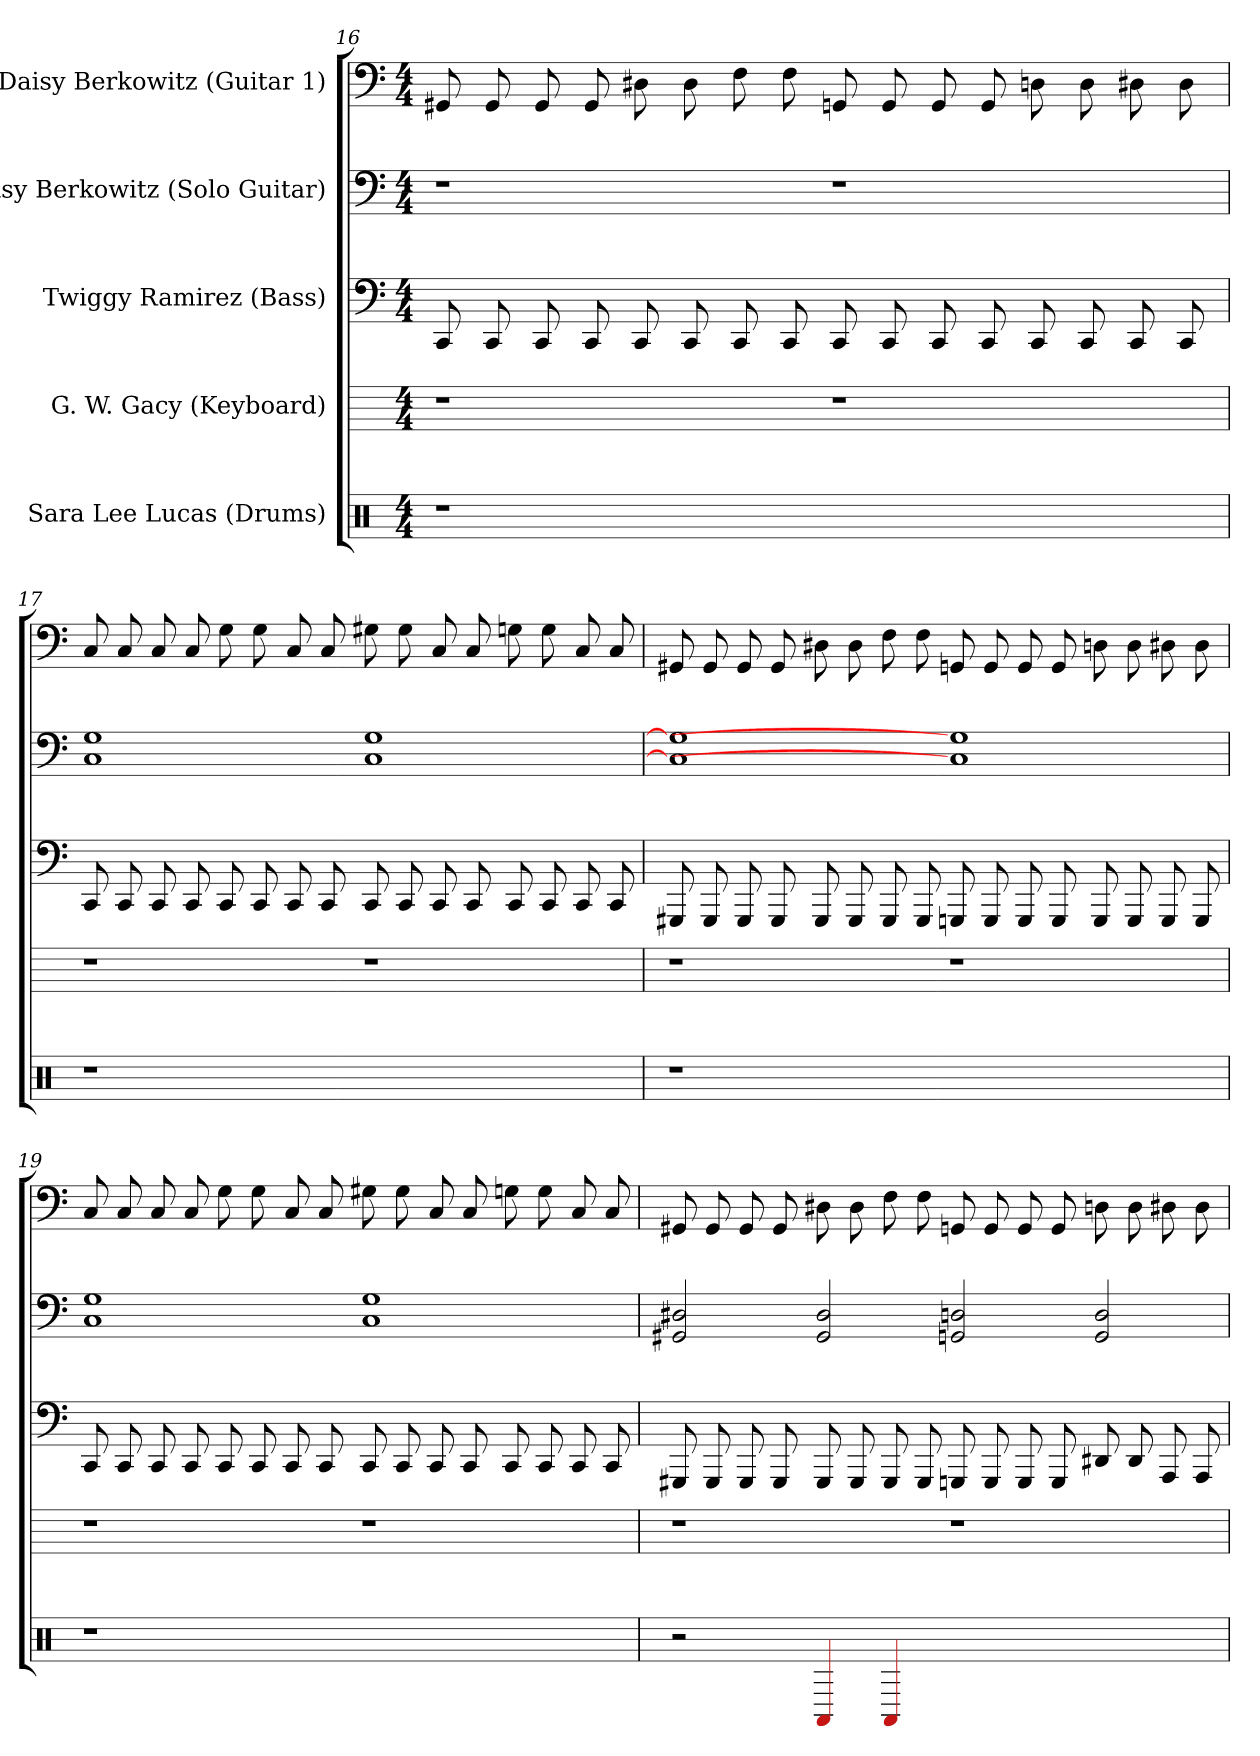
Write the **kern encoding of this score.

**kern	**kern	**kern	**kern	**kern
*part5	*part4	*part3	*part2	*part1
*staff5	*staff4	*staff3	*staff2	*staff1
*I"Sara Lee Lucas (Drums)	*I"G. W. Gacy (Keyboard)	*I"Twiggy Ramirez (Bass)	*I"Daisy Berkowitz (Solo Guitar)	*I"Daisy Berkowitz (Guitar 1)
*clefX	*	*	*	*
*k[]	*k[]	*k[]	*k[]	*k[]
*M4/4	*M4/4	*M4/4	*M4/4	*M4/4
=16	=16	=16	=16	=16
1r	1r	8CC	1r	8GG#
.	.	8CC	.	8GG#
.	.	8CC	.	8GG#
.	.	8CC	.	8GG#
.	.	8CC	.	8D#
.	.	8CC	.	8D#
.	.	8CC	.	8F
.	.	8CC	.	8F
1ryy	1r	8CC	1r	8GG
.	.	8CC	.	8GG
.	.	8CC	.	8GG
.	.	8CC	.	8GG
.	.	8CC	.	8D
.	.	8CC	.	8D
.	.	8CC	.	8D#
.	.	8CC	.	8D#
=17	=17	=17	=17	=17
1r	1r	8CC	1G 1C	8C
.	.	8CC	.	8C
.	.	8CC	.	8C
.	.	8CC	.	8C
.	.	8CC	.	8G
.	.	8CC	.	8G
.	.	8CC	.	8C
.	.	8CC	.	8C
1ryy	1r	8CC	1G 1C	8G#
.	.	8CC	.	8G#
.	.	8CC	.	8C
.	.	8CC	.	8C
.	.	8CC	.	8G
.	.	8CC	.	8G
.	.	8CC	.	8C
.	.	8CC	.	8C
=18	=18	=18	=18	=18
1r	1r	8GGG#	1G] 1C]	8GG#
.	.	8GGG#	.	8GG#
.	.	8GGG#	.	8GG#
.	.	8GGG#	.	8GG#
.	.	8GGG#	.	8D#
.	.	8GGG#	.	8D#
.	.	8GGG#	.	8F
.	.	8GGG#	.	8F
1ryy	1r	8GGG	1G] 1C]	8GG
.	.	8GGG	.	8GG
.	.	8GGG	.	8GG
.	.	8GGG	.	8GG
.	.	8GGG	.	8D
.	.	8GGG	.	8D
.	.	8GGG	.	8D#
.	.	8GGG	.	8D#
=19	=19	=19	=19	=19
1r	1r	8CC	1G 1C	8C
.	.	8CC	.	8C
.	.	8CC	.	8C
.	.	8CC	.	8C
.	.	8CC	.	8G
.	.	8CC	.	8G
.	.	8CC	.	8C
.	.	8CC	.	8C
1ryy	1r	8CC	1G 1C	8G#
.	.	8CC	.	8G#
.	.	8CC	.	8C
.	.	8CC	.	8C
.	.	8CC	.	8G
.	.	8CC	.	8G
.	.	8CC	.	8C
.	.	8CC	.	8C
=20	=20	=20	=20	=20
2r	1r	8GGG#	2D# 2GG#	8GG#
.	.	8GGG#	.	8GG#
.	.	8GGG#	.	8GG#
.	.	8GGG#	.	8GG#
4AA#	.	8GGG#	2D# 2GG#	8D#
.	.	8GGG#	.	8D#
4AA#	.	8GGG#	.	8F
.	.	8GGG#	.	8F
1ryy	1r	8GGG	2D 2GG	8GG
.	.	8GGG	.	8GG
.	.	8GGG	.	8GG
.	.	8GGG	.	8GG
.	.	8DD#	2D 2GG	8D
.	.	8DD#	.	8D
.	.	8AAA	.	8D#
.	.	8AAA	.	8D#
=	=	=	=	=
*-	*-	*-	*-	*-
